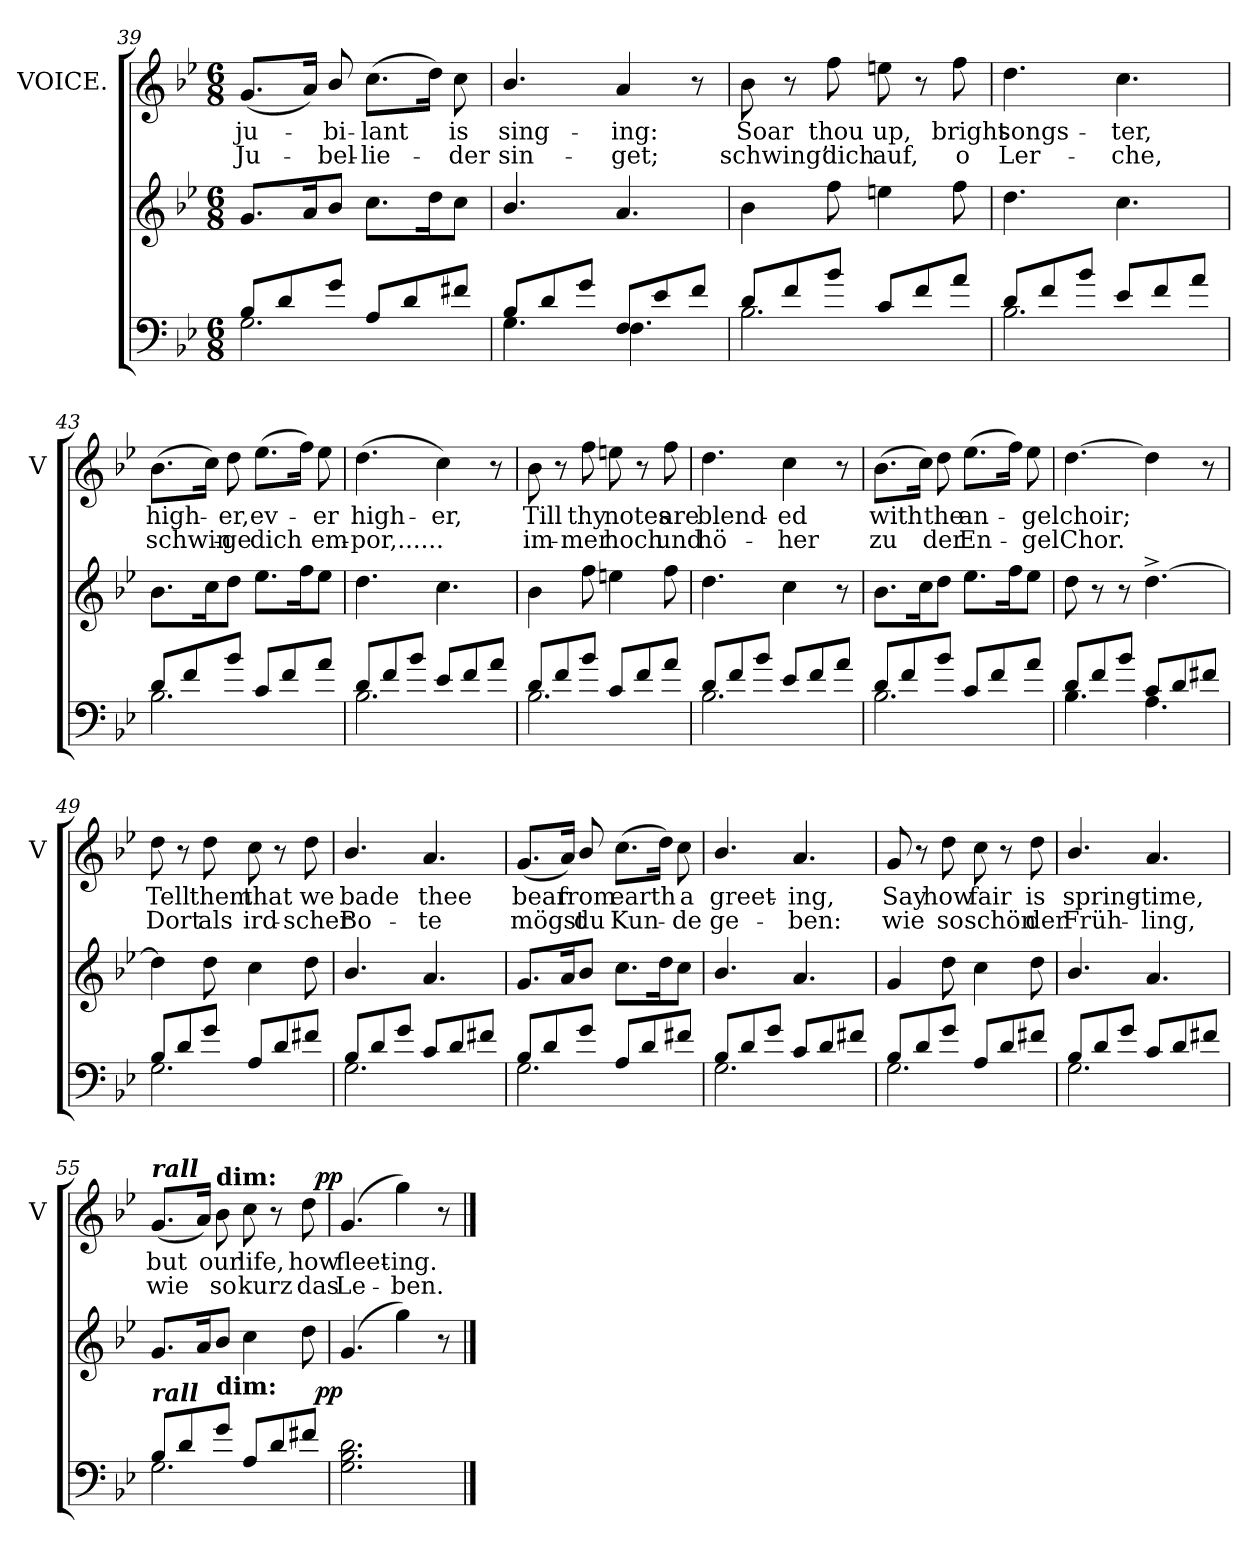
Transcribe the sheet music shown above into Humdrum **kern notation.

**kern	**kern	**dynam	**kern	**text	**text	**dynam
*part2	*part2	*part2	*part1	*part1	*part1	*part1
*staff3	*staff2	*staff2/3	*staff1	*staff1	*staff1	*staff1
*	*	*	*I"VOICE.	*	*	*
*	*	*	*I'V	*	*	*
*clefF4	*clefG2	*	*clefG2	*	*	*
*k[b-e-]	*k[b-e-]	*	*k[b-e-]	*	*	*
*g:	*g:	*	*g:	*	*	*
*M6/8	*M6/8	*	*M6/8	*	*	*
=39	=39	=39	=39	=39	=39	=39
*^	*	*	*	*	*	*
!	!	!	!	!	!LO:LY:i	!	!
8B-L	2.G	8.gL	.	(<8.gL	ju-	Ju-	.
8d	.	.	.	.	.	.	.
.	.	16ak	.	16aJk)	.	.	.
!	!	!	!	!	!LO:LY:i	!	!
8gJ	.	8b-J	.	8b-/	-bi-	-bel-	.
!	!	!	!	!	!LO:LY:i	!	!
8AL	.	8.ccL	.	(>8.ccL	-lant	-lie-	.
8d	.	.	.	.	.	.	.
.	.	16ddk	.	16ddJk)	.	.	.
!	!	!	!	!	!LO:LY:i	!	!
8f#XJ	.	8ccJ	.	8cc	is	-der	.
=40	=40	=40	=40	=40	=40	=40	=40
!	!	!	!	!	!LO:LY:i	!	!
8B-L	4.G	4.b-/	.	4.b-/	sing-	sin-	.
8d	.	.	.	.	.	.	.
8gJ	.	.	.	.	.	.	.
!	!	!	!	!	!LO:LY:i	!	!
8FL	4.F	4.a	.	4a	-ing:	-get;	.
8e-	.	.	.	.	.	.	.
8fJ	.	.	.	8r	.	.	.
=41	=41	=41	=41	=41	=41	=41	=41
!	!	!	!	!	!LO:LY:i	!	!
8dL	2.B-	4b-	.	8b-	Soar	schwing’	.
8f	.	.	.	8r	.	.	.
!	!	!	!	!	!LO:LY:i	!	!
8b-J	.	8ff	.	8ff	thou	dich	.
!	!	!	!	!	!LO:LY:i	!	!
8cL	.	4een	.	8een	up,	auf,	.
8f	.	.	.	8r	.	.	.
!	!	!	!	!	!LO:LY:i	!	!
8aJ	.	8ff	.	8ff	bright	o	.
=42	=42	=42	=42	=42	=42	=42	=42
!	!	!	!	!	!LO:LY:i	!	!
8dL	2.B-	4.dd	.	4.dd	songs-	Ler-	.
8f	.	.	.	.	.	.	.
8b-J	.	.	.	.	.	.	.
!	!	!	!	!	!LO:LY:i	!	!
8e-L	.	4.cc	.	4.cc	-ter,	-che,	.
8f	.	.	.	.	.	.	.
8aJ	.	.	.	.	.	.	.
=43	=43	=43	=43	=43	=43	=43	=43
!	!	!	!	!	!LO:LY:i	!	!
8dL	2.B-	8.b-L	.	(>8.b-L	high-	schwin-	.
8f	.	.	.	.	.	.	.
.	.	16cck	.	16ccJk)	.	.	.
!	!	!	!	!	!LO:LY:i	!	!
8b-J	.	8ddJ	.	8dd	-er,	-ge	.
!	!	!	!	!	!LO:LY:i	!	!
8cL	.	8.ee-L	.	(>8.ee-L	ev-	dich	.
8f	.	.	.	.	.	.	.
.	.	16ffk	.	16ffJk)	.	.	.
!	!	!	!	!	!LO:LY:i	!	!
8aJ	.	8ee-J	.	8ee-	-er	em-	.
=44	=44	=44	=44	=44	=44	=44	=44
!	!	!	!	!	!LO:LY:i	!	!
8dL	2.B-	4.dd	.	(>4.dd	high-	-por,......	.
8f	.	.	.	.	.	.	.
8b-J	.	.	.	.	.	.	.
!	!	!	!	!	!LO:LY:i	!	!
8e-L	.	4.cc	.	4cc)	-er,	.	.
8f	.	.	.	.	.	.	.
8aJ	.	.	.	8r	.	.	.
=45	=45	=45	=45	=45	=45	=45	=45
!	!	!	!	!	!LO:LY:i	!	!
8dL	2.B-	4b-	.	8b-	Till	im-	.
8f	.	.	.	8r	.	.	.
!	!	!	!	!	!LO:LY:i	!	!
8b-J	.	8ff	.	8ff	thy	-mer	.
!	!	!	!	!	!LO:LY:i	!	!
8cL	.	4een	.	8een	notes	hoch	.
8f	.	.	.	8r	.	.	.
!	!	!	!	!	!LO:LY:i	!	!
8aJ	.	8ff	.	8ff	are	und	.
=46	=46	=46	=46	=46	=46	=46	=46
!	!	!	!	!	!LO:LY:i	!	!
8dL	2.B-	4.dd	.	4.dd	blend-	hö-	.
8f	.	.	.	.	.	.	.
8b-J	.	.	.	.	.	.	.
!	!	!	!	!	!LO:LY:i	!	!
8e-L	.	4cc	.	4cc	-ed	-her	.
8f	.	.	.	.	.	.	.
8aJ	.	8r	.	8r	.	.	.
=47	=47	=47	=47	=47	=47	=47	=47
!	!	!	!	!	!LO:LY:i	!	!
8dL	2.B-	8.b-L	.	(>8.b-L	with	zu	.
8f	.	.	.	.	.	.	.
.	.	16cck	.	16ccJk)	.	.	.
!	!	!	!	!	!LO:LY:i	!	!
8b-J	.	8ddJ	.	8dd	the	der	.
!	!	!	!	!	!LO:LY:i	!	!
8cL	.	8.ee-L	.	(>8.ee-L	an-	En-	.
8f	.	.	.	.	.	.	.
.	.	16ffk	.	16ffJk)	.	.	.
!	!	!	!	!	!LO:LY:i	!	!
8aJ	.	8ee-J	.	8ee-	-gel	-gel	.
=48	=48	=48	=48	=48	=48	=48	=48
!	!	!	!	!	!LO:LY:i	!	!
8dL	4.B-	8dd	.	[4.dd	choir;	Chor.	.
8f	.	8r	.	.	.	.	.
8b-J	.	8r	.	.	.	.	.
8cL	4.A	[4.dd^<	.	4dd]	.	.	.
8d	.	.	.	.	.	.	.
8f#XJ	.	.	.	8r	.	.	.
=49	=49	=49	=49	=49	=49	=49	=49
!	!	!	!	!	!LO:LY:i	!	!
8B-L	2.G	4dd]	.	8dd	Tell	Dort	.
8d	.	.	.	8r	.	.	.
!	!	!	!	!	!LO:LY:i	!	!
8gJ	.	8dd	.	8dd	them	als	.
!	!	!	!	!	!LO:LY:i	!	!
8AL	.	4cc	.	8cc	that	ird-	.
8d	.	.	.	8r	.	.	.
!	!	!	!	!	!LO:LY:i	!	!
8f#XJ	.	8dd	.	8dd	we	-scher	.
=50	=50	=50	=50	=50	=50	=50	=50
!	!	!	!	!	!LO:LY:i	!	!
8B-L	2.G	4.b-/	.	4.b-/	bade	Bo-	.
8d	.	.	.	.	.	.	.
8gJ	.	.	.	.	.	.	.
!	!	!	!	!	!LO:LY:i	!	!
8cL	.	4.a	.	4.a	thee	-te	.
8d	.	.	.	.	.	.	.
8f#XJ	.	.	.	.	.	.	.
=51	=51	=51	=51	=51	=51	=51	=51
!	!	!	!	!	!LO:LY:i	!	!
8B-L	2.G	8.gL	.	(<8.gL	bear	mögst	.
8d	.	.	.	.	.	.	.
.	.	16ak	.	16aJk)	.	.	.
!	!	!	!	!	!LO:LY:i	!	!
8gJ	.	8b-J	.	8b-/	from	du	.
!	!	!	!	!	!LO:LY:i	!	!
8AL	.	8.ccL	.	(>8.ccL	earth	Kun-	.
8d	.	.	.	.	.	.	.
.	.	16ddk	.	16ddJk)	.	.	.
!	!	!	!	!	!LO:LY:i	!	!
8f#XJ	.	8ccJ	.	8cc	a	-de	.
=52	=52	=52	=52	=52	=52	=52	=52
!	!	!	!	!	!LO:LY:i	!	!
8B-L	2.G	4.b-/	.	4.b-/	greet-	ge-	.
8d	.	.	.	.	.	.	.
8gJ	.	.	.	.	.	.	.
!	!	!	!	!	!LO:LY:i	!	!
8cL	.	4.a	.	4.a	-ing,	-ben:	.
8d	.	.	.	.	.	.	.
8f#XJ	.	.	.	.	.	.	.
=53	=53	=53	=53	=53	=53	=53	=53
!	!	!	!	!	!LO:LY:i	!	!
8B-L	2.G	4g	.	8g	Say	wie	.
8d	.	.	.	8r	.	.	.
!	!	!	!	!	!LO:LY:i	!	!
8gJ	.	8dd	.	8dd	how	so	.
!	!	!	!	!	!LO:LY:i	!	!
8AL	.	4cc	.	8cc	fair	schön	.
8d	.	.	.	8r	.	.	.
!	!	!	!	!	!LO:LY:i	!	!
8f#XJ	.	8dd	.	8dd	is	der	.
=54	=54	=54	=54	=54	=54	=54	=54
!	!	!	!	!	!LO:LY:i	!	!
8B-L	2.G	4.b-/	.	4.b-/	spring-	Früh-	.
8d	.	.	.	.	.	.	.
8gJ	.	.	.	.	.	.	.
!	!	!	!	!	!LO:LY:i	!	!
8cL	.	4.a	.	4.a	-time,	-ling,	.
8d	.	.	.	.	.	.	.
8f#XJ	.	.	.	.	.	.	.
=55	=55	=55	=55	=55	=55	=55	=55
!	!	!	!	!LO:TX:a:Bi:t=rall	!	!	!
!LO:TX:a:Bi:t=rall	!	!	!	!	!	!	!
!	!	!	!	!	!LO:LY:i	!	!
8B-L	2.G	8.gL	.	(<8.gL	but	wie	.
8d	.	.	.	.	.	.	.
.	.	16ak	.	16aJk)	.	.	.
!	!	!	!	!LO:TX:a:B:t=dim&colon;	!	!	!
!	!	!LO:TX:c:B:t=dim&colon;	!	!	!	!	!
!	!	!	!	!	!LO:LY:i	!	!
8gJ	.	8b-J	.	8b-	our	so	.
!	!	!	!	!	!LO:LY:i	!	!
8AL	.	4cc	.	8cc	life,	kurz	.
8d	.	.	.	8r	.	.	.
!	!	!	!	!	!LO:LY:i	!	!
8f#XJ	.	8dd	.	8dd	how	das	.
*v	*v	*	*	*	*	*	*
=56	=56	=56	=56	=56	=56	=56
!	!	!LO:DY:rj	!	!LO:LY:i	!	!LO:DY:a:rj
2.d 2.B- 2.G	(>4.g	pp	(>4.g	fleet-	Le-	pp
!	!	!	!	!LO:LY:i	!	!
.	4gg)	.	4gg)	-ing.	-ben.	.
.	8r	.	8r	.	.	.
==	==	==	==	==	==	==
*-	*-	*-	*-	*-	*-	*-
